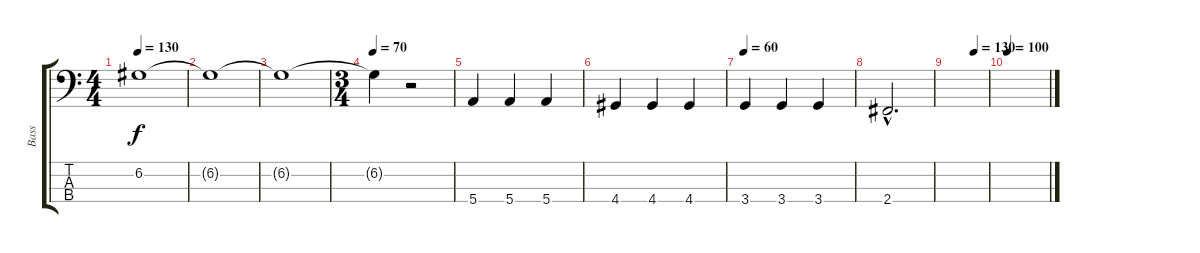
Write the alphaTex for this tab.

\track ("Bass" "Bass") {instrument electricbassfinger}
\staff {score tabs}
\tuning (G2 D2 A1 E1) {hide}
\ts (4 4)
\tempo 130
\clef f4
\ks c
6.2.1{dy f} |
6.2{t}.1{volume 0} |
6.2{t}.1 |
\ts (3 4)
\tempo 70
6.2{t}.4 r.2{volume 14} |
5.4.4 5.4.4 5.4.4 |
4.4.4 4.4.4 4.4.4 |
\tempo 60
3.4.4 3.4.4 3.4.4 |
2.4{hac}.2{d} |
\tempo (130 0.6666666666666666)
|
\tempo 100
